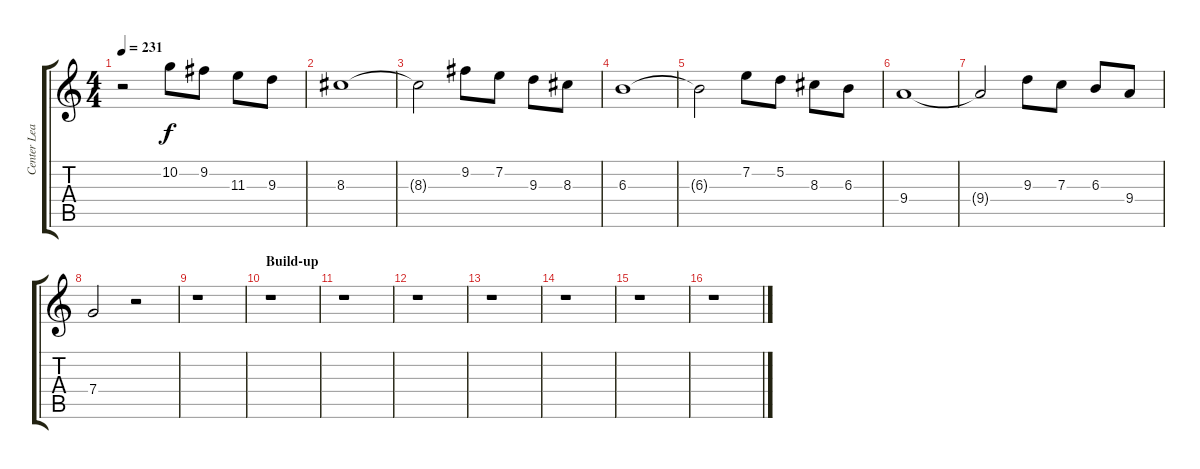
\track ("Center Lead 1" "Center Lea") {instrument overdrivenguitar}
\staff {score tabs}
\tuning (D4 A3 F3 C3 G2 C2) {hide}
\ts (4 4)
\tempo 231
\clef g2
\ks aminor
r.2{dy f} 10.2.8 9.2.8 11.3.8 9.3.8 |
8.3.1 |
8.3{t}.2 9.2.8 7.2.8 9.3.8 8.3.8 |
6.3.1 |
6.3{t}.2 7.2.8 5.2.8 8.3.8 6.3.8 |
9.4.1 |
9.4{t}.2 9.3.8 7.3.8 6.3.8 9.4.8 |
7.4.2 r.2 |
r.1 |
\section ("" "Build-up")
r.1 |
r.1 |
r.1 |
r.1 |
r.1 |
r.1 |
r.1
